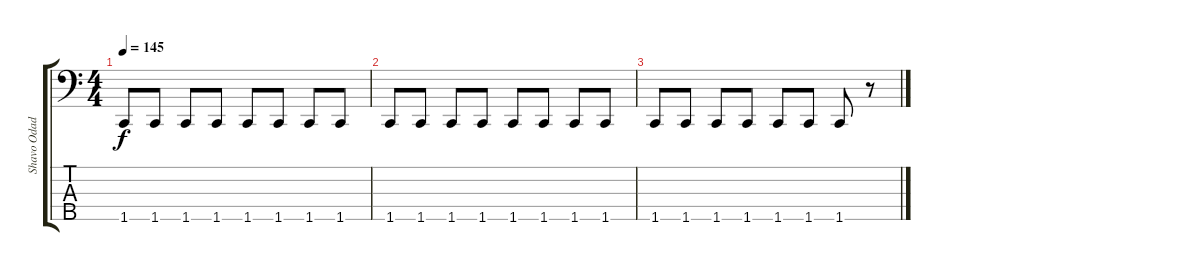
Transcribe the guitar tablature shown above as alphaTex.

\track ("Shavo Odadjian (Bass)" "Shavo Odad") {instrument electricbassfinger}
\staff {score tabs}
\tuning (G2 D2 A1 E1 B0) {hide}
\ts (4 4)
\tempo 145
\clef f4
\ks c
1.5.8{dy f} 1.5.8 1.5.8 1.5.8 1.5.8 1.5.8 1.5.8 1.5.8 |
1.5.8 1.5.8 1.5.8 1.5.8 1.5.8 1.5.8 1.5.8 1.5.8 |
1.5.8 1.5.8 1.5.8 1.5.8 1.5.8 1.5.8 1.5.8 r.8
